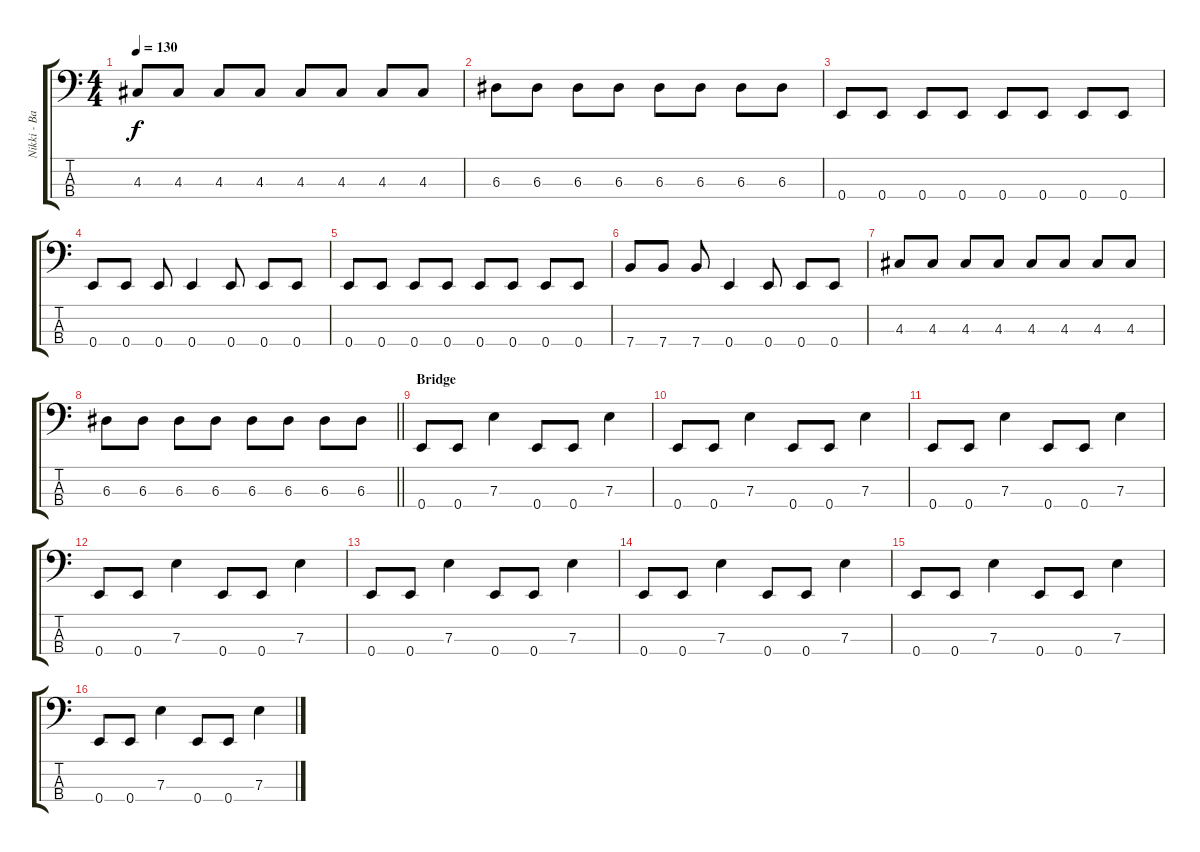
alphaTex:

\track ("Nikki - Bass" "Nikki - Ba") {instrument electricbasspick}
\staff {score tabs}
\tuning (G2 D2 A1 E1) {hide}
\ts (4 4)
\tempo 130
\clef f4
\ks c
4.3.8{dy f} 4.3.8 4.3.8 4.3.8 4.3.8 4.3.8 4.3.8 4.3.8 |
6.3.8 6.3.8 6.3.8 6.3.8 6.3.8 6.3.8 6.3.8 6.3.8 |
0.4.8 0.4.8 0.4.8 0.4.8 0.4.8 0.4.8 0.4.8 0.4.8 |
0.4.8 0.4.8 0.4.8 0.4.4 0.4.8 0.4.8 0.4.8 |
0.4.8 0.4.8 0.4.8 0.4.8 0.4.8 0.4.8 0.4.8 0.4.8 |
7.4.8 7.4.8 7.4.8 0.4.4 0.4.8 0.4.8 0.4.8 |
4.3.8 4.3.8 4.3.8 4.3.8 4.3.8 4.3.8 4.3.8 4.3.8 |
\barLineRight lightlight
6.3.8 6.3.8 6.3.8 6.3.8 6.3.8 6.3.8 6.3.8 6.3.8 |
\section ("" "Bridge")
0.4.8 0.4.8 7.3.4 0.4.8 0.4.8 7.3.4 |
0.4.8 0.4.8 7.3.4 0.4.8 0.4.8 7.3.4 |
0.4.8 0.4.8 7.3.4 0.4.8 0.4.8 7.3.4 |
0.4.8 0.4.8 7.3.4 0.4.8 0.4.8 7.3.4 |
0.4.8 0.4.8 7.3.4 0.4.8 0.4.8 7.3.4 |
0.4.8 0.4.8 7.3.4 0.4.8 0.4.8 7.3.4 |
0.4.8 0.4.8 7.3.4 0.4.8 0.4.8 7.3.4 |
0.4.8 0.4.8 7.3.4 0.4.8 0.4.8 7.3.4
